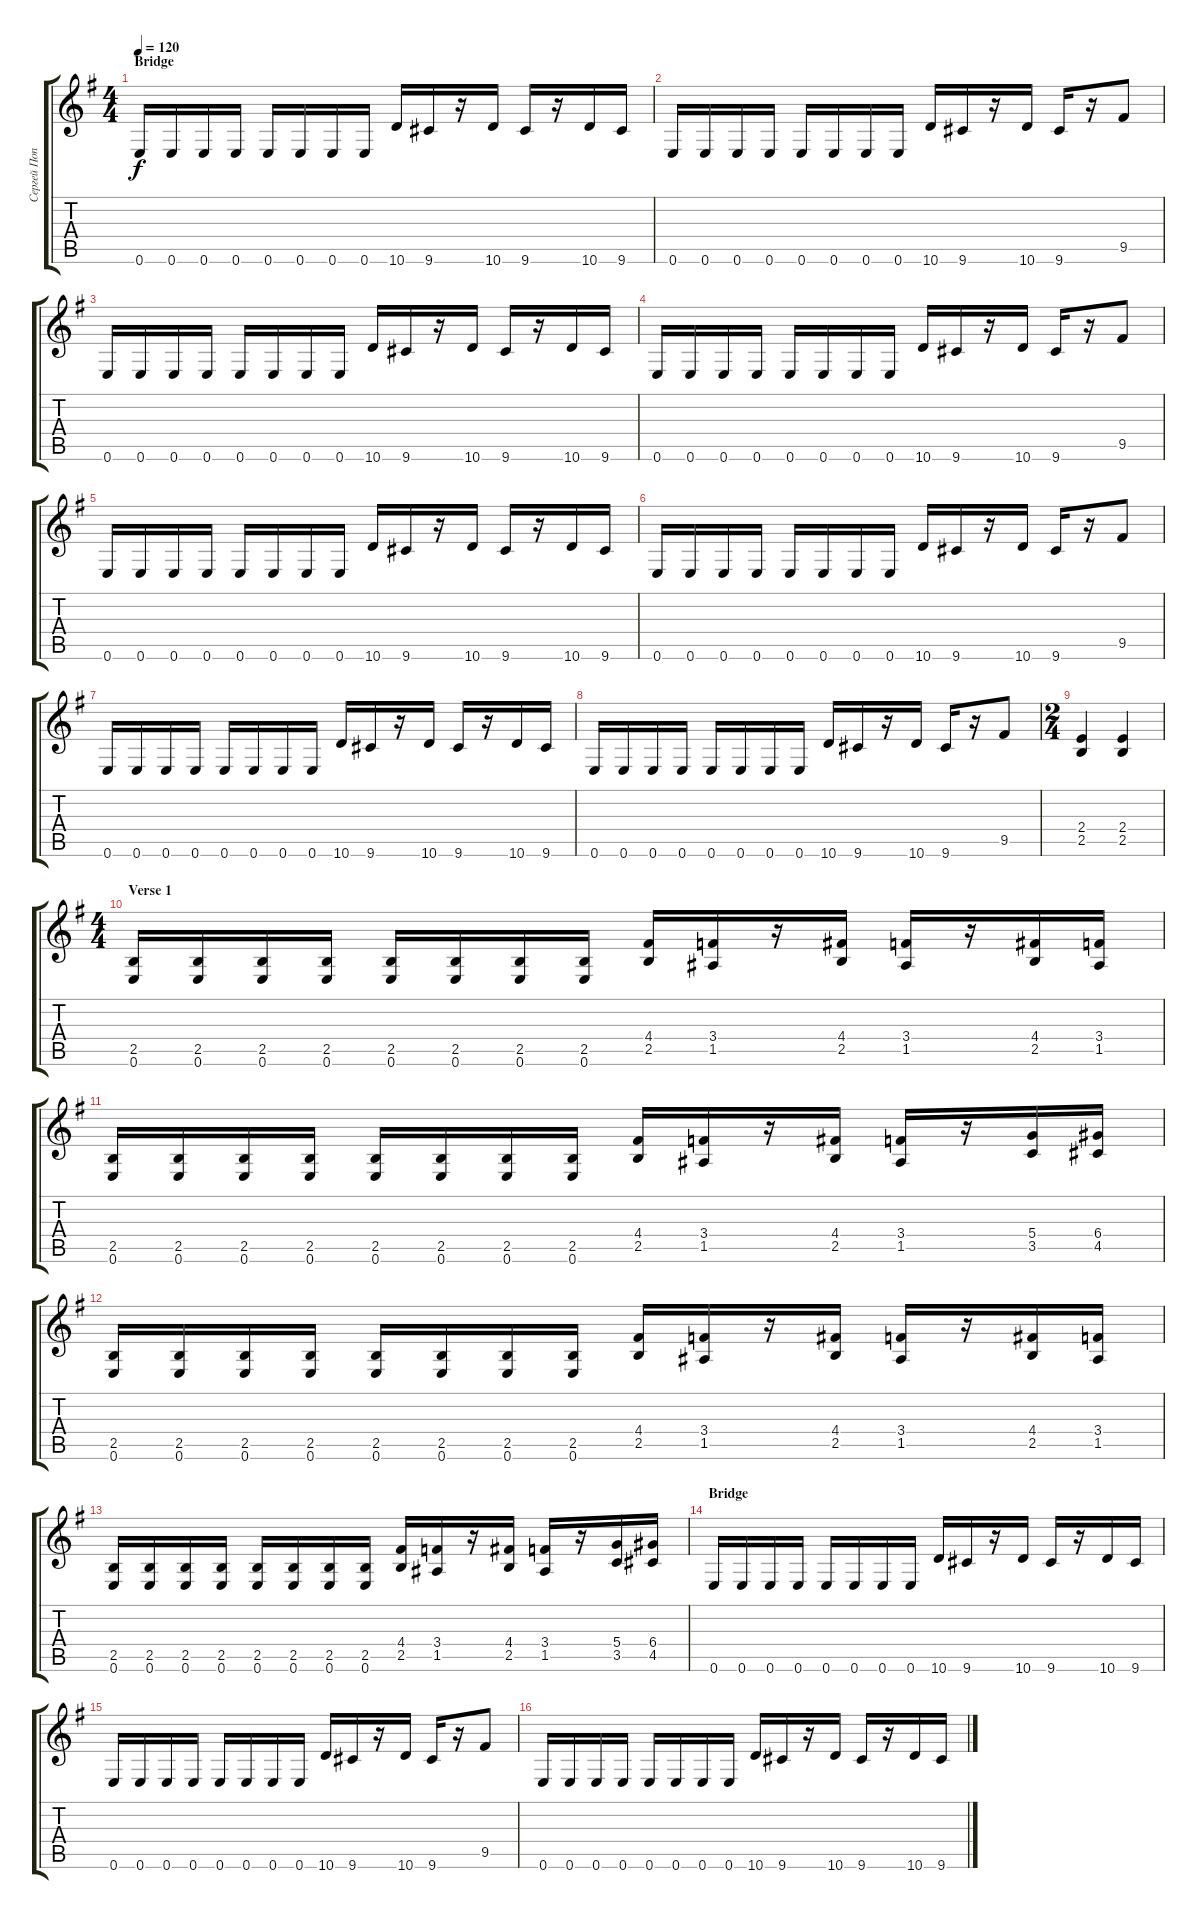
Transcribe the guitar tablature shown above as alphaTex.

\track ("Сергей Попов" "Сергей Поп") {instrument overdrivenguitar}
\staff {score tabs}
\tuning (E4 B3 G3 D3 A2 E2) {hide}
\ts (4 4)
\section ("" "Bridge")
\tempo 120
\clef g2
\ks eminor
0.6.16{dy f instrument overdrivenguitar} 0.6.16 0.6.16 0.6.16 0.6.16 0.6.16 0.6.16 0.6.16 10.6.16 9.6.16 r.16 10.6.16 9.6.16 r.16 10.6.16 9.6.16 |
0.6.16 0.6.16 0.6.16 0.6.16 0.6.16 0.6.16 0.6.16 0.6.16 10.6.16 9.6.16 r.16 10.6.16 9.6.16 r.16 9.5.8 |
0.6.16 0.6.16 0.6.16 0.6.16 0.6.16 0.6.16 0.6.16 0.6.16 10.6.16 9.6.16 r.16 10.6.16 9.6.16 r.16 10.6.16 9.6.16 |
0.6.16 0.6.16 0.6.16 0.6.16 0.6.16 0.6.16 0.6.16 0.6.16 10.6.16 9.6.16 r.16 10.6.16 9.6.16 r.16 9.5.8 |
\section ("" "")
0.6.16 0.6.16 0.6.16 0.6.16 0.6.16 0.6.16 0.6.16 0.6.16 10.6.16 9.6.16 r.16 10.6.16 9.6.16 r.16 10.6.16 9.6.16 |
\section ("" "")
0.6.16 0.6.16 0.6.16 0.6.16 0.6.16 0.6.16 0.6.16 0.6.16 10.6.16 9.6.16 r.16 10.6.16 9.6.16 r.16 9.5.8 |
0.6.16 0.6.16 0.6.16 0.6.16 0.6.16 0.6.16 0.6.16 0.6.16 10.6.16 9.6.16 r.16 10.6.16 9.6.16 r.16 10.6.16 9.6.16 |
0.6.16 0.6.16 0.6.16 0.6.16 0.6.16 0.6.16 0.6.16 0.6.16 10.6.16 9.6.16 r.16 10.6.16 9.6.16 r.16 9.5.8 |
\ts (2 4)
(2.4 2.5).4 (2.4 2.5).4 |
\ts (4 4)
\section ("" "Verse 1")
(2.5 0.6).16 (2.5 0.6).16 (2.5 0.6).16 (2.5 0.6).16 (2.5 0.6).16 (2.5 0.6).16 (2.5 0.6).16 (2.5 0.6).16 (4.4 2.5).16 (3.4 1.5).16 r.16 (4.4 2.5).16 (3.4 1.5).16 r.16 (4.4 2.5).16 (3.4 1.5).16 |
(2.5 0.6).16 (2.5 0.6).16 (2.5 0.6).16 (2.5 0.6).16 (2.5 0.6).16 (2.5 0.6).16 (2.5 0.6).16 (2.5 0.6).16 (4.4 2.5).16 (3.4 1.5).16 r.16 (4.4 2.5).16 (3.4 1.5).16 r.16 (5.4 3.5).16 (6.4 4.5).16 |
(2.5 0.6).16 (2.5 0.6).16 (2.5 0.6).16 (2.5 0.6).16 (2.5 0.6).16 (2.5 0.6).16 (2.5 0.6).16 (2.5 0.6).16 (4.4 2.5).16 (3.4 1.5).16 r.16 (4.4 2.5).16 (3.4 1.5).16 r.16 (4.4 2.5).16 (3.4 1.5).16 |
(2.5 0.6).16 (2.5 0.6).16 (2.5 0.6).16 (2.5 0.6).16 (2.5 0.6).16 (2.5 0.6).16 (2.5 0.6).16 (2.5 0.6).16 (4.4 2.5).16 (3.4 1.5).16 r.16 (4.4 2.5).16 (3.4 1.5).16 r.16 (5.4 3.5).16 (6.4 4.5).16 |
\section ("" "Bridge")
0.6.16 0.6.16 0.6.16 0.6.16 0.6.16 0.6.16 0.6.16 0.6.16 10.6.16 9.6.16 r.16 10.6.16 9.6.16 r.16 10.6.16 9.6.16 |
0.6.16 0.6.16 0.6.16 0.6.16 0.6.16 0.6.16 0.6.16 0.6.16 10.6.16 9.6.16 r.16 10.6.16 9.6.16 r.16 9.5.8 |
0.6.16 0.6.16 0.6.16 0.6.16 0.6.16 0.6.16 0.6.16 0.6.16 10.6.16 9.6.16 r.16 10.6.16 9.6.16 r.16 10.6.16 9.6.16
